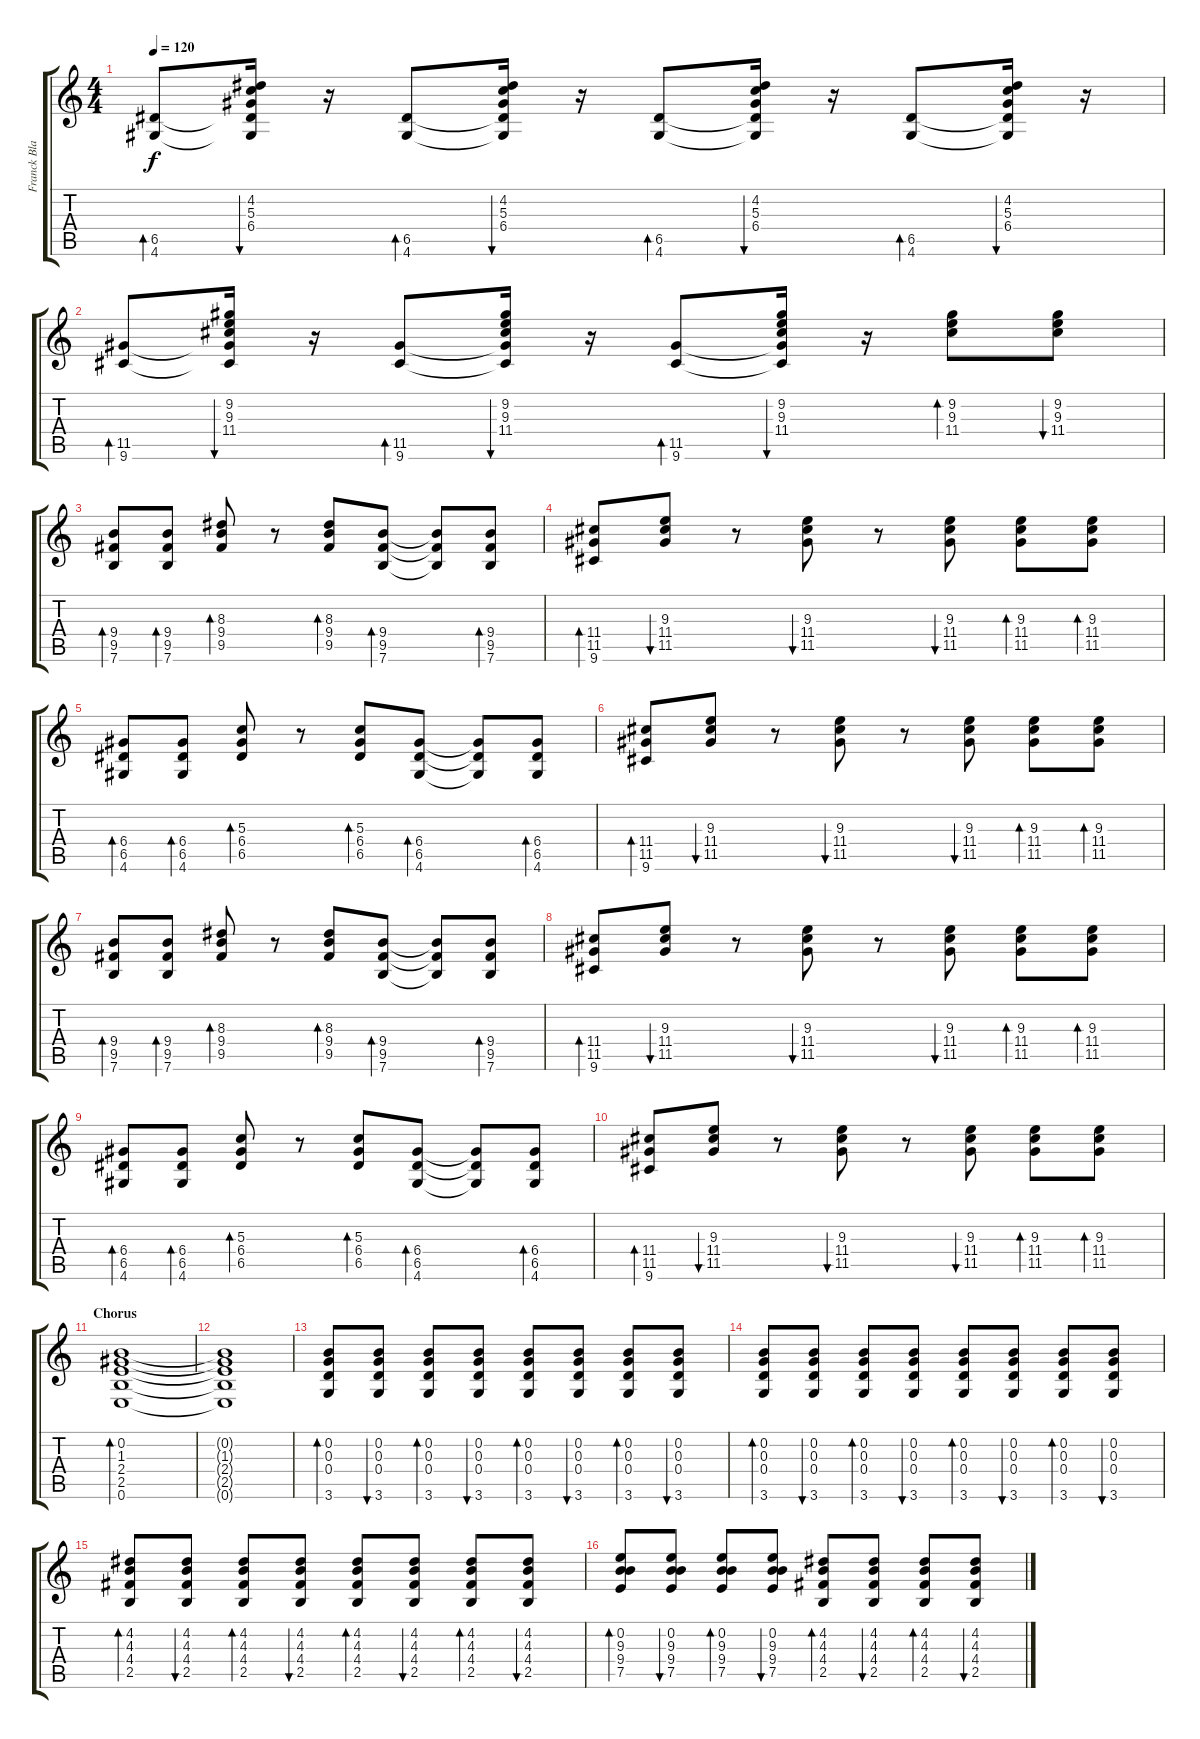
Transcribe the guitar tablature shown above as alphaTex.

\track ("Franck Black" "Franck Bla") {instrument acousticguitarsteel}
\staff {score tabs}
\tuning (E4 B3 G3 D3 A2 E2) {hide}
\ts (4 4)
\tempo 120
\clef g2
\ks c
(6.5 4.6).8{bd 60 dy f} (4.2 5.3 6.4 6.5{t} 4.6{t}).16{bu 60} r.16 (6.5 4.6).8{bd 60} (4.2 5.3 6.4 6.5{t} 4.6{t}).16{bu 60} r.16 (6.5 4.6).8{bd 60} (4.2 5.3 6.4 6.5{t} 4.6{t}).16{bu 60} r.16 (6.5 4.6).8{bd 60} (4.2 5.3 6.4 6.5{t} 4.6{t}).16{bu 60} r.16 |
(11.5 9.6).8{bd 60} (9.2 9.3 11.4 11.5{t} 9.6{t}).16{bu 60} r.16 (11.5 9.6).8{bd 60} (9.2 9.3 11.4 11.5{t} 9.6{t}).16{bu 60} r.16 (11.5 9.6).8{bd 60} (9.2 9.3 11.4 11.5{t} 9.6{t}).16{bu 60} r.16 (9.2 9.3 11.4).8{bd 60} (9.2 9.3 11.4).8{bu 60} |
\section ("" "")
(9.4 9.5 7.6).8{bd 60 volume 11} (9.4 9.5 7.6).8{bd 60} (8.3 9.4 9.5).8{bd 60} r.8 (8.3 9.4 9.5).8{bd 60} (9.4 9.5 7.6).8{bd 60} (9.4{t} 9.5{t} 7.6{t}).8 (9.4 9.5 7.6).8{bd 60} |
(11.4 11.5 9.6).8{bd 60} (9.3 11.4 11.5).8{bu 60} r.8 (9.3 11.4 11.5).8{bu 60} r.8 (9.3 11.4 11.5).8{bu 60} (9.3 11.4 11.5).8{bd 60} (9.3 11.4 11.5).8{bd 60} |
(6.4 6.5 4.6).8{bd 60} (6.4 6.5 4.6).8{bd 60} (5.3 6.4 6.5).8{bd 60} r.8 (5.3 6.4 6.5).8{bd 60} (6.4 6.5 4.6).8{bd 60} (6.4{t} 6.5{t} 4.6{t}).8 (6.4 6.5 4.6).8{bd 60} |
(11.4 11.5 9.6).8{bd 60} (9.3 11.4 11.5).8{bu 60} r.8 (9.3 11.4 11.5).8{bu 60} r.8 (9.3 11.4 11.5).8{bu 60} (9.3 11.4 11.5).8{bd 60} (9.3 11.4 11.5).8{bd 60} |
(9.4 9.5 7.6).8{bd 60 volume 11} (9.4 9.5 7.6).8{bd 60} (8.3 9.4 9.5).8{bd 60} r.8 (8.3 9.4 9.5).8{bd 60} (9.4 9.5 7.6).8{bd 60} (9.4{t} 9.5{t} 7.6{t}).8 (9.4 9.5 7.6).8{bd 60} |
(11.4 11.5 9.6).8{bd 60} (9.3 11.4 11.5).8{bu 60} r.8 (9.3 11.4 11.5).8{bu 60} r.8 (9.3 11.4 11.5).8{bu 60} (9.3 11.4 11.5).8{bd 60} (9.3 11.4 11.5).8{bd 60} |
(6.4 6.5 4.6).8{bd 60} (6.4 6.5 4.6).8{bd 60} (5.3 6.4 6.5).8{bd 60} r.8 (5.3 6.4 6.5).8{bd 60} (6.4 6.5 4.6).8{bd 60} (6.4{t} 6.5{t} 4.6{t}).8 (6.4 6.5 4.6).8{bd 60} |
(11.4 11.5 9.6).8{bd 60} (9.3 11.4 11.5).8{bu 60} r.8 (9.3 11.4 11.5).8{bu 60} r.8 (9.3 11.4 11.5).8{bu 60} (9.3 11.4 11.5).8{bd 60} (9.3 11.4 11.5).8{bd 60} |
\section ("" "Chorus")
(0.2 1.3 2.4 2.5 0.6).1{bd 60} |
(0.2{t} 1.3{t} 2.4{t} 2.5{t} 0.6{t}).1 |
(0.2 0.3 0.4 3.6).8{bd 60} (0.2 0.3 0.4 3.6).8{bu 60} (0.2 0.3 0.4 3.6).8{bd 60} (0.2 0.3 0.4 3.6).8{bu 60} (0.2 0.3 0.4 3.6).8{bd 60} (0.2 0.3 0.4 3.6).8{bu 60} (0.2 0.3 0.4 3.6).8{bd 60} (0.2 0.3 0.4 3.6).8{bu 60} |
(0.2 0.3 0.4 3.6).8{bd 60} (0.2 0.3 0.4 3.6).8{bu 60} (0.2 0.3 0.4 3.6).8{bd 60} (0.2 0.3 0.4 3.6).8{bu 60} (0.2 0.3 0.4 3.6).8{bd 60} (0.2 0.3 0.4 3.6).8{bu 60} (0.2 0.3 0.4 3.6).8{bd 60} (0.2 0.3 0.4 3.6).8{bu 60} |
(4.2 4.3 4.4 2.5).8{bd 60} (4.2 4.3 4.4 2.5).8{bu 60} (4.2 4.3 4.4 2.5).8{bd 60} (4.2 4.3 4.4 2.5).8{bu 60} (4.2 4.3 4.4 2.5).8{bd 60} (4.2 4.3 4.4 2.5).8{bu 60} (4.2 4.3 4.4 2.5).8{bd 60} (4.2 4.3 4.4 2.5).8{bu 60} |
(0.2 9.3 9.4 7.5).8{bd 60} (0.2 9.3 9.4 7.5).8{bu 60} (0.2 9.3 9.4 7.5).8{bd 60} (0.2 9.3 9.4 7.5).8{bu 60} (4.2 4.3 4.4 2.5).8{bd 60} (4.2 4.3 4.4 2.5).8{bu 60} (4.2 4.3 4.4 2.5).8{bd 60} (4.2 4.3 4.4 2.5).8{bu 60}
